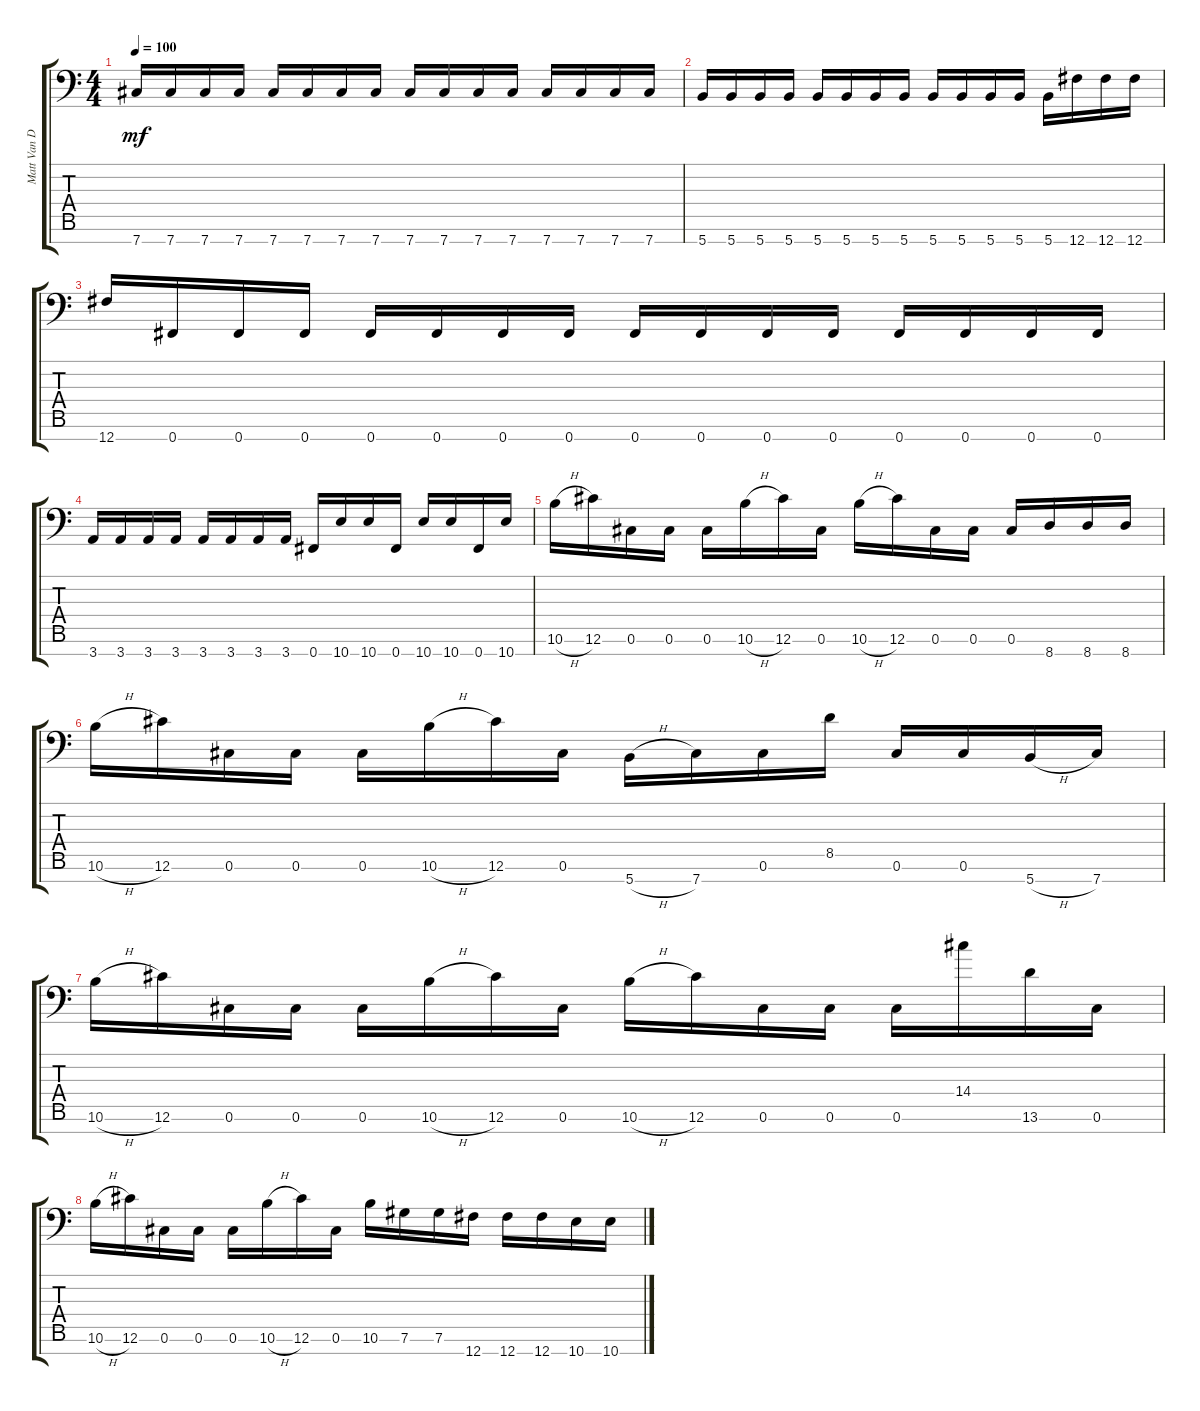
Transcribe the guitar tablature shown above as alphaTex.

\track ("Matt Van Duppen" "Matt Van D") {instrument distortionguitar}
\staff {score tabs}
\tuning (Db4 Ab3 E3 B2 Gb2 Db2 Gb1) {hide}
\ts (4 4)
\tempo 100
\clef f4
\ks c
7.7.16{dy mf} 7.7.16 7.7.16 7.7.16 7.7.16 7.7.16 7.7.16 7.7.16 7.7.16 7.7.16 7.7.16 7.7.16 7.7.16 7.7.16 7.7.16 7.7.16 |
5.7.16 5.7.16 5.7.16 5.7.16 5.7.16 5.7.16 5.7.16 5.7.16 5.7.16 5.7.16 5.7.16 5.7.16 5.7.16 12.7.16 12.7.16 12.7.16 |
12.7.16 0.7.16 0.7.16 0.7.16 0.7.16 0.7.16 0.7.16 0.7.16 0.7.16 0.7.16 0.7.16 0.7.16 0.7.16 0.7.16 0.7.16 0.7.16 |
3.7.16 3.7.16 3.7.16 3.7.16 3.7.16 3.7.16 3.7.16 3.7.16 0.7.16 10.7.16 10.7.16 0.7.16 10.7.16 10.7.16 0.7.16 10.7.16 |
10.6{h}.16 12.6.16 0.6.16 0.6.16 0.6.16 10.6{h}.16 12.6.16 0.6.16 10.6{h}.16 12.6.16 0.6.16 0.6.16 0.6.16 8.7.16 8.7.16 8.7.16 |
10.6{h}.16 12.6.16 0.6.16 0.6.16 0.6.16 10.6{h}.16 12.6.16 0.6.16 5.7{h}.16 7.7.16 0.6.16 8.5.16 0.6.16 0.6.16 5.7{h}.16 7.7.16 |
10.6{h}.16 12.6.16 0.6.16 0.6.16 0.6.16 10.6{h}.16 12.6.16 0.6.16 10.6{h}.16 12.6.16 0.6.16 0.6.16 0.6.16 14.4.16 13.6.16 0.6.16 |
10.6{h}.16 12.6.16 0.6.16 0.6.16 0.6.16 10.6{h}.16 12.6.16 0.6.16 10.6.16 7.6.16 7.6.16 12.7.16 12.7.16 12.7.16 10.7.16 10.7.16
